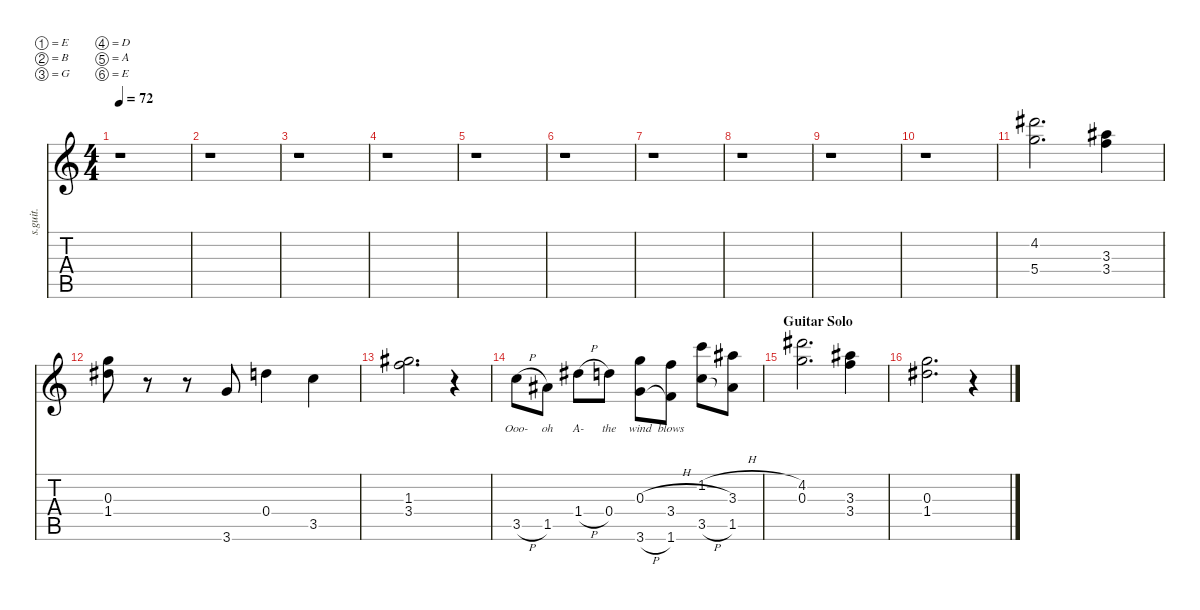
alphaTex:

\defaultSystemsLayout 4
\hideDynamics
\bracketExtendMode nobrackets
\track ("Freddie, Brian, and Roger | Backing Vocals" "s.guit.") {instrument choiraahs}
\staff {score tabs}
\tuning (E5 B4 G4 D4 A3 E3)
\displaytranspose 12
\ts (4 4)
\tempo 72
\clef g2
\ks c
r.1{dy f} |
r.1 |
r.1 |
r.1 |
r.1 |
r.1 |
r.1 |
r.1 |
r.1 |
r.1 |
(4.2{acc #} 5.4).2{d lyrics (0 "") lyrics (1 "") lyrics (2 "") lyrics (3 "") lyrics (4 "")} (3.3{acc #} 3.4).4{lyrics (0 "") lyrics (1 "") lyrics (2 "") lyrics (3 "") lyrics (4 "")} |
(0.3 1.4{acc #}).8{lyrics (0 "") lyrics (1 "") lyrics (2 "") lyrics (3 "") lyrics (4 "")} r.8 r.8 3.6.8{lyrics (0 "") lyrics (1 "") lyrics (2 "") lyrics (3 "") lyrics (4 "") dy fff} 0.4.4{lyrics (0 "") lyrics (1 "") lyrics (2 "") lyrics (3 "") lyrics (4 "")} 3.5.4{lyrics (0 "") lyrics (1 "") lyrics (2 "") lyrics (3 "") lyrics (4 "") dy ff} |
(1.3{acc #} 3.4).2{d lyrics (0 "") lyrics (1 "") lyrics (2 "") lyrics (3 "") lyrics (4 "") dy f} r.4 |
3.5{h}.8{lyrics (0 "Ooo-") lyrics (1 "") lyrics (2 "") lyrics (3 "") lyrics (4 "")} 1.5{acc #}.8{lyrics (0 "oh") lyrics (1 "") lyrics (2 "") lyrics (3 "") lyrics (4 "")} 1.4{h acc #}.8{lyrics (0 "A-") lyrics (1 "") lyrics (2 "") lyrics (3 "") lyrics (4 "")} 0.4.8{lyrics (0 "the") lyrics (1 "") lyrics (2 "") lyrics (3 "") lyrics (4 "")} (0.3{h} 3.6{h}).8{lyrics (0 "wind") lyrics (1 "") lyrics (2 "") lyrics (3 "") lyrics (4 "")} (3.4 1.6).8{lyrics (0 "blows") lyrics (1 "") lyrics (2 "") lyrics (3 "") lyrics (4 "")} (1.2{h} 3.5{h}).8{lyrics (0 "") lyrics (1 "") lyrics (2 "") lyrics (3 "") lyrics (4 "")} (3.3{acc #} 1.5{acc #}).8{lyrics (0 "") lyrics (1 "") lyrics (2 "") lyrics (3 "") lyrics (4 "")} |
\section ("" "Guitar Solo")
(4.2{acc #} 0.3).2{d lyrics (0 "") lyrics (1 "") lyrics (2 "") lyrics (3 "") lyrics (4 "")} (3.3{acc #} 3.4).4{lyrics (0 "") lyrics (1 "") lyrics (2 "") lyrics (3 "") lyrics (4 "")} |
(0.3 1.4{acc #}).2{d lyrics (0 "") lyrics (1 "") lyrics (2 "") lyrics (3 "") lyrics (4 "")} r.4
